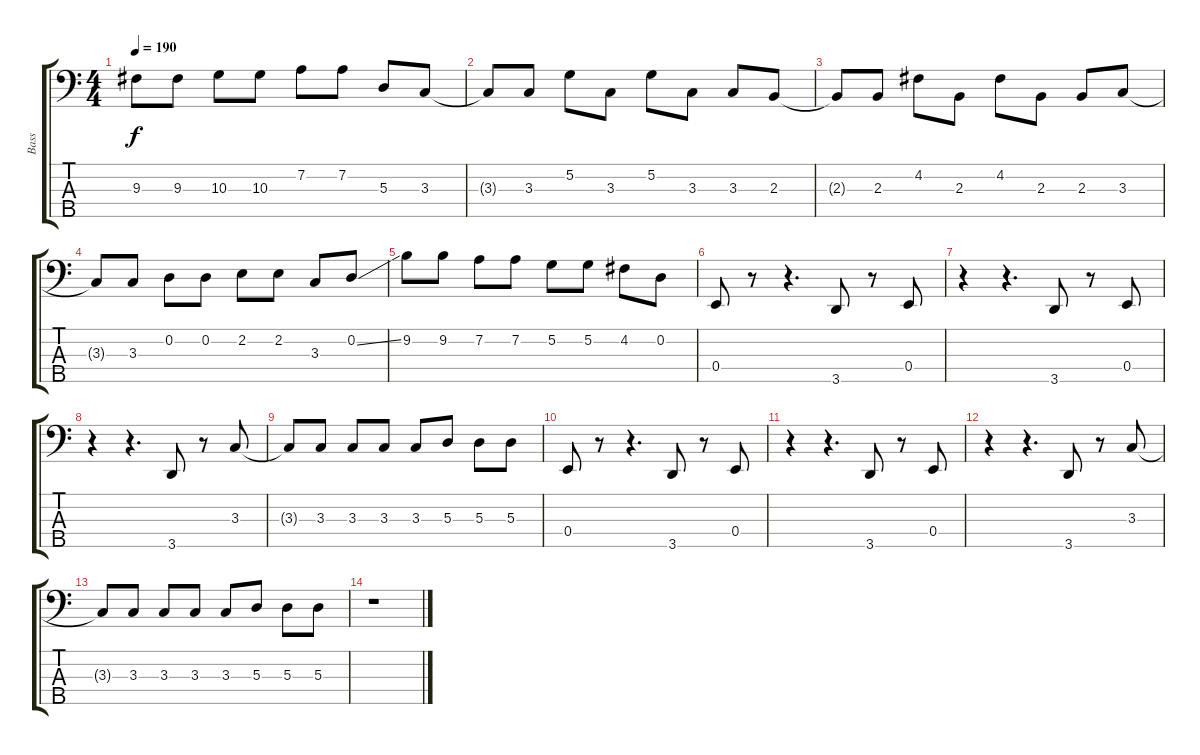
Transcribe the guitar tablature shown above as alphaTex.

\track ("Bass" "Bass") {instrument electricbassfinger}
\staff {score tabs}
\tuning (G2 D2 A1 E1 B0) {hide}
\ts (4 4)
\tempo 190
\clef f4
\ks c
9.3.8{dy f} 9.3.8 10.3.8 10.3.8 7.2.8 7.2.8 5.3.8 3.3.8 |
3.3{t}.8 3.3.8 5.2.8 3.3.8 5.2.8 3.3.8 3.3.8 2.3.8 |
2.3{t}.8 2.3.8 4.2.8 2.3.8 4.2.8 2.3.8 2.3.8 3.3.8 |
3.3{t}.8 3.3.8 0.2.8 0.2.8 2.2.8 2.2.8 3.3.8 0.2{ss}.8 |
9.2.8 9.2.8 7.2.8 7.2.8 5.2.8 5.2.8 4.2.8 0.2.8 |
0.4.8 r.8 r.4{d} 3.5.8 r.8 0.4.8 |
r.4 r.4{d} 3.5.8 r.8 0.4.8 |
r.4 r.4{d} 3.5.8 r.8 3.3.8 |
3.3{t}.8 3.3.8 3.3.8 3.3.8 3.3.8 5.3.8 5.3.8 5.3.8 |
0.4.8 r.8 r.4{d} 3.5.8 r.8 0.4.8 |
r.4 r.4{d} 3.5.8 r.8 0.4.8 |
r.4 r.4{d} 3.5.8 r.8 3.3.8 |
3.3{t}.8 3.3.8 3.3.8 3.3.8 3.3.8 5.3.8 5.3.8 5.3.8 |
r.1
